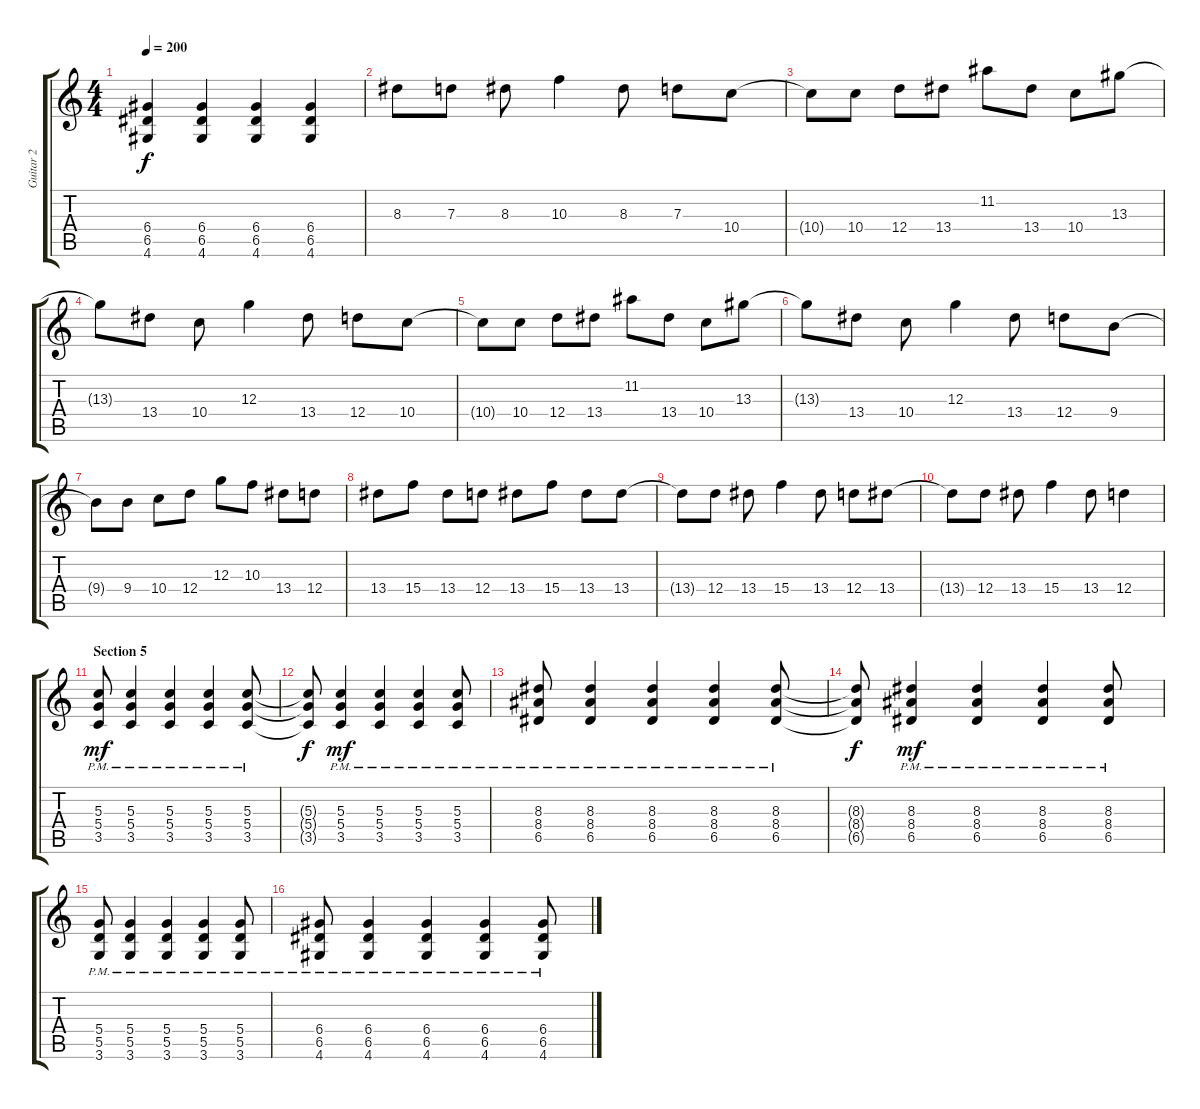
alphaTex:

\track ("Guitar 2" "Guitar 2") {instrument distortionguitar}
\staff {score tabs}
\tuning (E4 B3 G3 D3 A2 E2) {hide}
\ts (4 4)
\tempo 200
\clef g2
\ks c
(6.4{t} 6.5{t} 4.6{t}).4{dy f} (6.4 6.5 4.6).4 (6.4 6.5 4.6).4 (6.4 6.5 4.6).4 |
8.3.8 7.3.8 8.3.8 10.3.4 8.3.8 7.3.8 10.4.8 |
10.4{t}.8 10.4.8 12.4.8 13.4.8 11.2.8 13.4.8 10.4.8 13.3.8 |
13.3{t}.8 13.4.8 10.4.8 12.3.4 13.4.8 12.4.8 10.4.8 |
10.4{t}.8 10.4.8 12.4.8 13.4.8 11.2.8 13.4.8 10.4.8 13.3.8 |
13.3{t}.8 13.4.8 10.4.8 12.3.4 13.4.8 12.4.8 9.4.8 |
9.4{t}.8 9.4.8 10.4.8 12.4.8 12.3.8 10.3.8 13.4.8 12.4.8 |
13.4.8 15.4.8 13.4.8 12.4.8 13.4.8 15.4.8 13.4.8 13.4.8 |
13.4{t}.8 12.4.8 13.4.8 15.4.4 13.4.8 12.4.8 13.4.8 |
13.4{t}.8 12.4.8 13.4.8 15.4.4 13.4.8 12.4.4 |
\section ("" "Section 5")
(5.3{pm} 5.4{pm} 3.5{pm}).8{dy mf} (5.3{pm} 5.4{pm} 3.5{pm}).4 (5.3{pm} 5.4{pm} 3.5{pm}).4 (5.3{pm} 5.4{pm} 3.5{pm}).4 (5.3{pm} 5.4{pm} 3.5{pm}).8 |
(5.3{t} 5.4{t} 3.5{t}).8{dy f} (5.3{pm} 5.4{pm} 3.5{pm}).4{dy mf} (5.3{pm} 5.4{pm} 3.5{pm}).4 (5.3{pm} 5.4{pm} 3.5{pm}).4 (5.3{pm} 5.4{pm} 3.5{pm}).8 |
(8.3{pm} 8.4{pm} 6.5{pm}).8 (8.3{pm} 8.4{pm} 6.5{pm}).4 (8.3{pm} 8.4{pm} 6.5{pm}).4 (8.3{pm} 8.4{pm} 6.5{pm}).4 (8.3{pm} 8.4{pm} 6.5{pm}).8 |
(8.3{t} 8.4{t} 6.5{t}).8{dy f} (8.3{pm} 8.4{pm} 6.5{pm}).4{dy mf} (8.3{pm} 8.4{pm} 6.5{pm}).4 (8.3{pm} 8.4{pm} 6.5{pm}).4 (8.3{pm} 8.4{pm} 6.5{pm}).8 |
(5.4{pm} 5.5{pm} 3.6{pm}).8 (5.4{pm} 5.5{pm} 3.6{pm}).4 (5.4{pm} 5.5{pm} 3.6{pm}).4 (5.4{pm} 5.5{pm} 3.6{pm}).4 (5.4{pm} 5.5{pm} 3.6{pm}).8 |
(6.4{pm} 6.5{pm} 4.6{pm}).8 (6.4{pm} 6.5{pm} 4.6{pm}).4 (6.4{pm} 6.5{pm} 4.6{pm}).4 (6.4{pm} 6.5{pm} 4.6{pm}).4 (6.4{pm} 6.5{pm} 4.6{pm}).8
